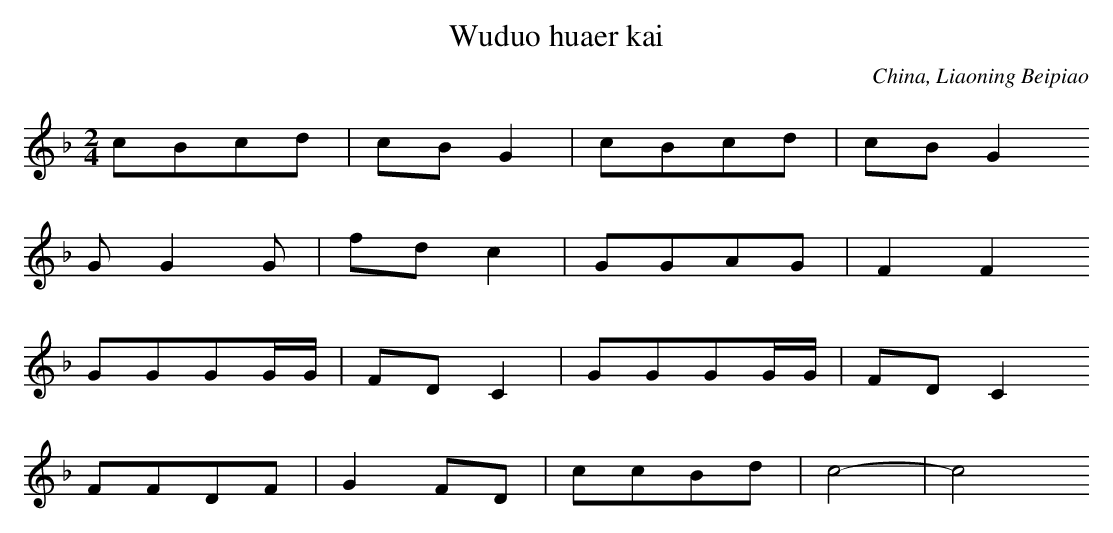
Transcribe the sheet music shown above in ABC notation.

X:1
T: Wuduo huaer kai
O: China, Liaoning Beipiao
M: 2/4
L: 1/16
K: F
c2B2c2d2 | c2B2G4 | c2B2c2d2 | c2B2G4
G2G4G2 | f2d2c4 | G2G2A2G2 | F4F4
G2G2G2GG | F2D2C4 | G2G2G2GG | F2D2C4
F2F2D2F2 | G4F2D2 | c2c2B2d2 | c8- | c8
